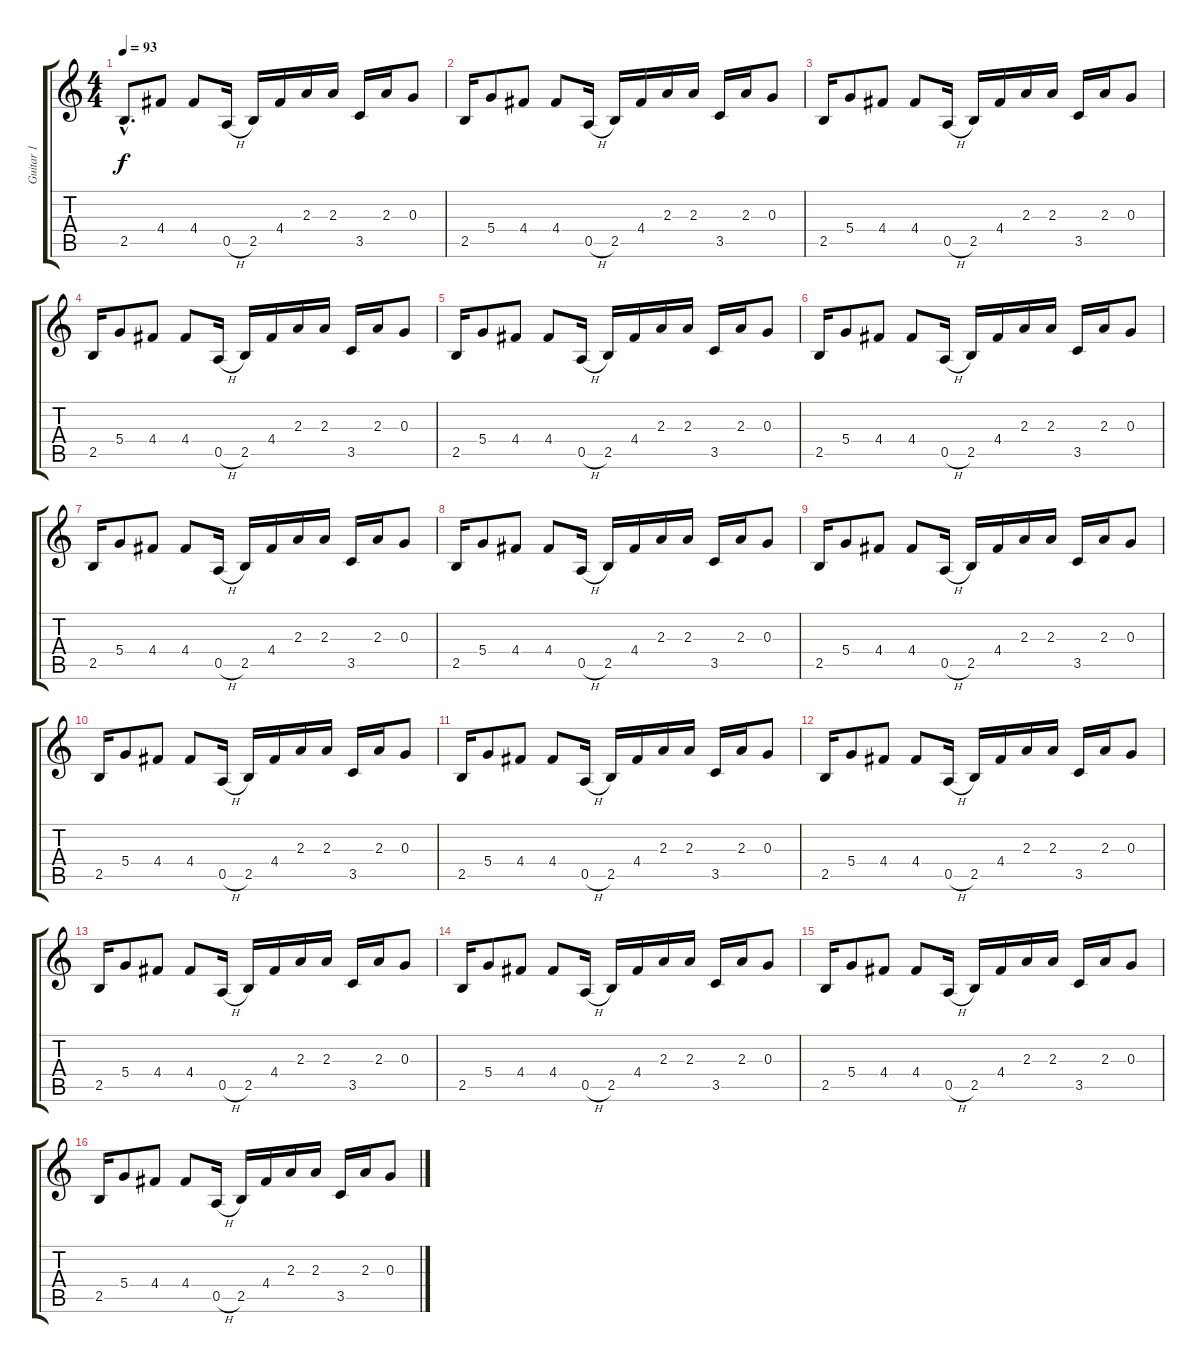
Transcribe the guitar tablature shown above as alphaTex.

\track ("Guitar 1" "Guitar 1") {instrument distortionguitar}
\staff {score tabs}
\tuning (E4 B3 G3 D3 A2 D2) {hide}
\ts (4 4)
\tempo 93
\clef g2
\ks c
2.5{hac}.8{d dy f volume 10 instrument distortionguitar} 4.4.8 4.4.8 0.5{h}.16 2.5.16 4.4.16 2.3.16 2.3.16 3.5.16 2.3.16 0.3.8 |
2.5.16 5.4.8 4.4.8 4.4.8 0.5{h}.16 2.5.16 4.4.16 2.3.16 2.3.16 3.5.16 2.3.16 0.3.8 |
2.5.16{volume 10} 5.4.8 4.4.8 4.4.8 0.5{h}.16 2.5.16 4.4.16 2.3.16 2.3.16 3.5.16 2.3.16 0.3.8 |
2.5.16{volume 10} 5.4.8 4.4.8 4.4.8 0.5{h}.16 2.5.16 4.4.16 2.3.16 2.3.16 3.5.16 2.3.16 0.3.8 |
2.5.16{volume 10} 5.4.8 4.4.8 4.4.8 0.5{h}.16 2.5.16 4.4.16 2.3.16 2.3.16 3.5.16 2.3.16 0.3.8 |
2.5.16{volume 10} 5.4.8 4.4.8 4.4.8 0.5{h}.16 2.5.16 4.4.16 2.3.16 2.3.16 3.5.16 2.3.16 0.3.8 |
2.5.16{volume 10} 5.4.8 4.4.8 4.4.8 0.5{h}.16 2.5.16 4.4.16 2.3.16 2.3.16 3.5.16 2.3.16 0.3.8 |
2.5.16{volume 10} 5.4.8 4.4.8 4.4.8 0.5{h}.16 2.5.16 4.4.16 2.3.16 2.3.16 3.5.16 2.3.16 0.3.8 |
2.5.16{volume 10} 5.4.8 4.4.8 4.4.8 0.5{h}.16 2.5.16 4.4.16 2.3.16 2.3.16 3.5.16 2.3.16 0.3.8 |
2.5.16{volume 10} 5.4.8 4.4.8 4.4.8 0.5{h}.16 2.5.16 4.4.16 2.3.16 2.3.16 3.5.16 2.3.16 0.3.8 |
2.5.16{volume 10} 5.4.8 4.4.8 4.4.8 0.5{h}.16 2.5.16 4.4.16 2.3.16 2.3.16 3.5.16 2.3.16 0.3.8 |
2.5.16{volume 10} 5.4.8 4.4.8 4.4.8 0.5{h}.16 2.5.16 4.4.16 2.3.16 2.3.16 3.5.16 2.3.16 0.3.8 |
2.5.16{volume 10} 5.4.8 4.4.8 4.4.8 0.5{h}.16 2.5.16 4.4.16 2.3.16 2.3.16 3.5.16 2.3.16 0.3.8 |
2.5.16{volume 10} 5.4.8 4.4.8 4.4.8 0.5{h}.16 2.5.16 4.4.16 2.3.16 2.3.16 3.5.16 2.3.16 0.3.8 |
2.5.16{volume 10} 5.4.8 4.4.8 4.4.8 0.5{h}.16 2.5.16 4.4.16 2.3.16 2.3.16 3.5.16 2.3.16 0.3.8 |
2.5.16 5.4.8 4.4.8 4.4.8 0.5{h}.16 2.5.16 4.4.16 2.3.16 2.3.16 3.5.16 2.3.16 0.3.8
